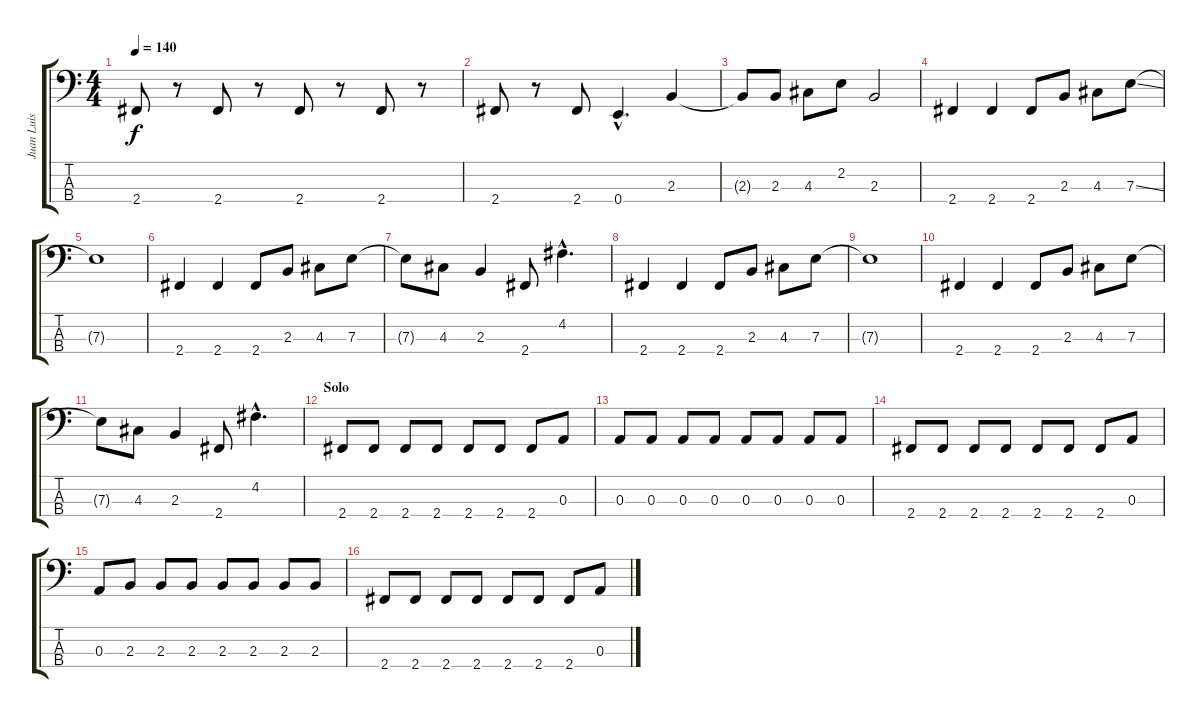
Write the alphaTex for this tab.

\track ("Juan Luis Serrano" "Juan Luis ") {instrument electricbasspick}
\staff {score tabs}
\tuning (G2 D2 A1 E1) {hide}
\ts (4 4)
\tempo 140
\clef f4
\ks c
2.4.8{dy f} r.8 2.4.8 r.8 2.4.8 r.8 2.4.8 r.8 |
2.4.8 r.8 2.4.8 0.4{hac}.4{d} 2.3.4 |
2.3{t}.8 2.3.8 4.3.8 2.2.8 2.3.2 |
2.4.4 2.4.4 2.4.8 2.3.8 4.3.8 7.3{ss}.8 |
7.3{t}.1 |
2.4.4 2.4.4 2.4.8 2.3.8 4.3.8 7.3.8 |
7.3{t}.8 4.3.8 2.3.4 2.4.8 4.2{hac}.4{d} |
2.4.4 2.4.4 2.4.8 2.3.8 4.3.8 7.3.8 |
7.3{t}.1 |
2.4.4 2.4.4 2.4.8 2.3.8 4.3.8 7.3.8 |
7.3{t}.8 4.3.8 2.3.4 2.4.8 4.2{hac}.4{d} |
\section ("" "Solo")
2.4.8 2.4.8 2.4.8 2.4.8 2.4.8 2.4.8 2.4.8 0.3.8 |
0.3.8 0.3.8 0.3.8 0.3.8 0.3.8 0.3.8 0.3.8 0.3.8 |
2.4.8 2.4.8 2.4.8 2.4.8 2.4.8 2.4.8 2.4.8 0.3.8 |
0.3.8 2.3.8 2.3.8 2.3.8 2.3.8 2.3.8 2.3.8 2.3.8 |
2.4.8 2.4.8 2.4.8 2.4.8 2.4.8 2.4.8 2.4.8 0.3.8
